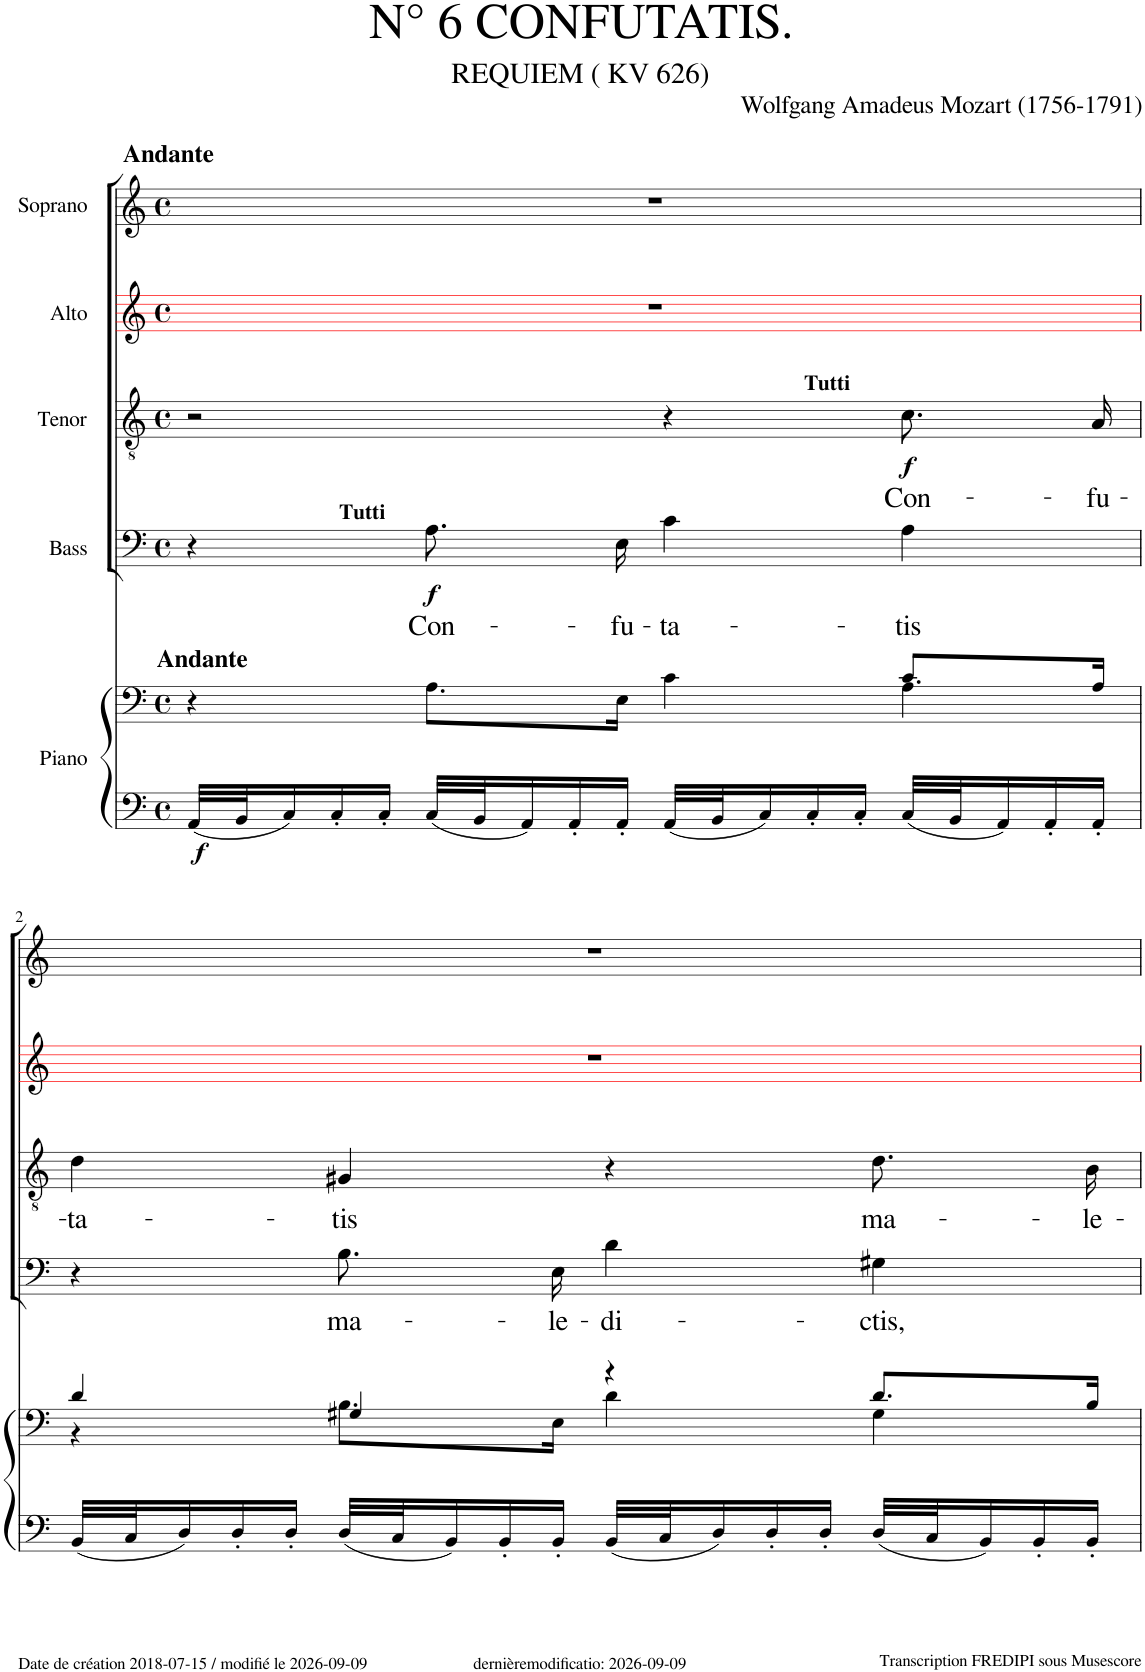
**kern	**kern	**dynam	**kern	**text	**dynam	**kern	**text	**dynam	**kern	**kern
*part5	*part5	*part5	*part4	*part4	*part4	*part3	*part3	*part3	*part2	*part1
*staff6	*staff5	*staff5/6	*staff4	*staff4	*staff4	*staff3	*staff3	*staff3	*staff2	*staff1
*I"Piano	*	*	*I"Bass	*	*	*I"Tenor	*	*	*I"Alto	*I"Soprano
*I'Pno	*	*	*	*	*	*	*	*	*	*
*	*	*	*	*	*	*	*	*	*stria5	*
*clefF4	*clefF4	*	*clefF4	*	*	*clefGv2	*	*	*clefG2	*clefG2
*	*	*	*	*	*	*	*	*	*ITrd1c2	*
*k[]	*k[]	*	*k[]	*	*	*k[]	*	*	*k[]	*k[]
*M4/4	*M4/4	*	*M4/4	*	*	*M4/4	*	*	*M4/4	*M4/4
*met(c)	*met(c)	*	*met(c)	*	*	*met(c)	*	*	*met(c)	*met(c)
=1	=1	=1	=1	=1	=1	=1	=1	=1	=1	=1
*	*^	*	*	*	*	*	*	*	*	*
!	!	!	!	!	!	!	!	!	!	!	!LO:TX:a:B:t=Andante
!	!LO:TX:a:B:t=Andante	!	!	!	!	!	!	!	!	!	!
!	!	!	!LO:DY:b=2	!	!	!	!	!	!	!	!
32AA/LLL	4r	2.ryy	f	4r	.	.	2r	.	.	1r	1r
32BB/J	.	.	.	.	.	.	.	.	.	.	.
16C/	.	.	.	.	.	.	.	.	.	.	.
16C'/	.	.	.	.	.	.	.	.	.	.	.
16C'/JJ	.	.	.	.	.	.	.	.	.	.	.
!	!	!	!	!LO:TX:a:B:t=Tutti	!	!	!	!	!	!	!
!	!	!	!	!	!LO:LY:b	!LO:DY:b	!	!	!	!	!
32C/LLL	8.A\L	.	.	8.A!\L	Con-	f	.	.	.	.	.
32BB/J	.	.	.	.	.	.	.	.	.	.	.
16AA/	.	.	.	.	.	.	.	.	.	.	.
16AA'/	.	.	.	.	.	.	.	.	.	.	.
!	!	!	!	!	!LO:LY:b	!	!	!	!	!	!
16AA'/JJ	16E\Jk	.	.	16E!\Jk	-fu-	.	.	.	.	.	.
!	!	!	!	!	!LO:LY:b	!	!	!	!	!	!
32AA/LLL	4c\	.	.	4c!\	-ta-	.	4r	.	.	.	.
32BB/J	.	.	.	.	.	.	.	.	.	.	.
16C/	.	.	.	.	.	.	.	.	.	.	.
16C'/	.	.	.	.	.	.	.	.	.	.	.
16C'/JJ	.	.	.	.	.	.	.	.	.	.	.
!	!	!	!	!	!	!	!LO:TX:a:B:t=Tutti	!	!	!	!
!	!	!	!	!	!LO:LY:b	!	!	!LO:LY:b	!LO:DY:b	!	!
32C/LLL	8.c/L	4A\	.	4A!\	-tis	.	8.c!\L	Con-	f	.	.
32BB/J	.	.	.	.	.	.	.	.	.	.	.
16AA/	.	.	.	.	.	.	.	.	.	.	.
16AA'/	.	.	.	.	.	.	.	.	.	.	.
!	!	!	!	!	!	!	!	!LO:LY:b	!	!	!
16AA'/JJ	16A/Jk	.	.	.	.	.	16A!\Jk	-fu-	.	.	.
!!LO:LB:g=z
=2	=2	=2	=2	=2	=2	=2	=2	=2	=2	=2	=2
!	!	!	!	!	!	!	!	!LO:LY:b	!	!	!
32BB/LLL	4d/	4r	.	4r	.	.	4d!\	-ta-	.	1r	1r
32C/J	.	.	.	.	.	.	.	.	.	.	.
16D/	.	.	.	.	.	.	.	.	.	.	.
16D'/	.	.	.	.	.	.	.	.	.	.	.
16D'/JJ	.	.	.	.	.	.	.	.	.	.	.
!	!	!	!	!	!LO:LY:b	!	!	!LO:LY:b	!	!	!
32D/LLL	4G#X/	8.B\L	.	8.B!\L	ma-	.	4G#X!/	-tis	.	.	.
32C/J	.	.	.	.	.	.	.	.	.	.	.
16BB/	.	.	.	.	.	.	.	.	.	.	.
16BB'/	.	.	.	.	.	.	.	.	.	.	.
!	!	!	!	!	!LO:LY:b	!	!	!	!	!	!
16BB'/JJ	.	16E\Jk	.	16E!\Jk	-le-	.	.	.	.	.	.
!	!	!	!	!	!LO:LY:b	!	!	!	!	!	!
32BB/LLL	4r	4d\	.	4d!\	-di-	.	4r	.	.	.	.
32C/J	.	.	.	.	.	.	.	.	.	.	.
16D/	.	.	.	.	.	.	.	.	.	.	.
16D'/	.	.	.	.	.	.	.	.	.	.	.
16D'/JJ	.	.	.	.	.	.	.	.	.	.	.
!	!	!	!	!	!LO:LY:b	!	!	!LO:LY:b	!	!	!
32D/LLL	8.d/L	4G#\	.	4G#X!\	-ctis,	.	8.d!\L	ma-	.	.	.
32C/J	.	.	.	.	.	.	.	.	.	.	.
16BB/	.	.	.	.	.	.	.	.	.	.	.
16BB'/	.	.	.	.	.	.	.	.	.	.	.
!	!	!	!	!	!	!	!	!LO:LY:b	!	!	!
16BB'/JJ	16B/Jk	.	.	.	.	.	16B!\Jk	-le-	.	.	.
*	*v	*v	*	*	*	*	*	*	*	*	*
=	=	=	=	=	=	=	=	=	=	=
*-	*-	*-	*-	*-	*-	*-	*-	*-	*-	*-
